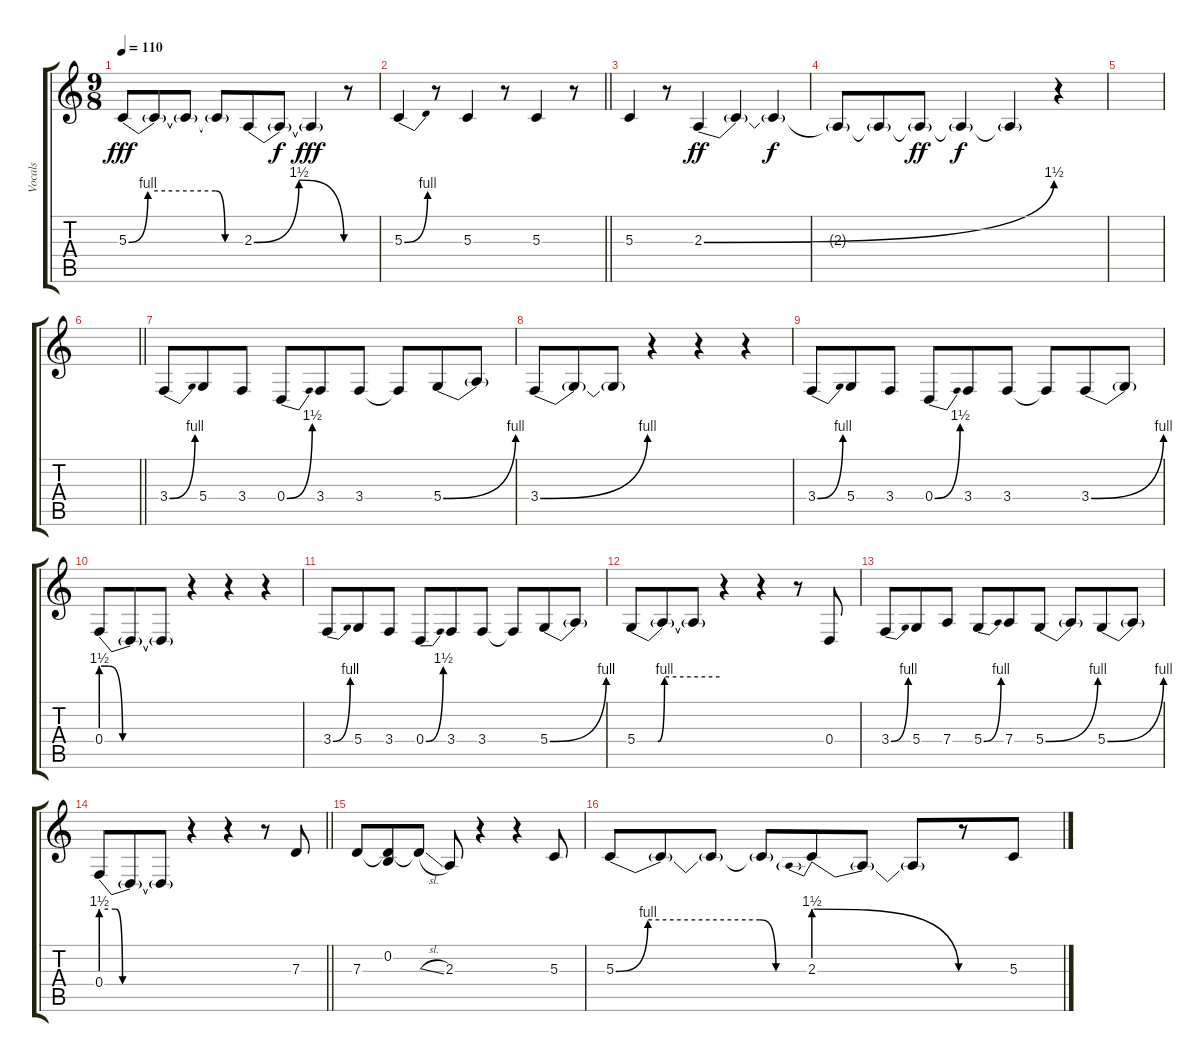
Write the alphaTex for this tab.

\track ("Vocals" "Vocals") {instrument sopranosax}
\staff {score tabs}
\tuning (E4 B3 G3 D3 A2 D2) {hide}
\ts (9 8)
\tempo 110
\clef g2
\ks c
5.3{be (custom 0 0 10 4 45 4 50 0 60 0)}.8{dy fff} 5.3{t}.8 5.3{t}.8 5.3{t}.8 2.3{be (bendrelease 0 0 5 6 45 6 60 0)}.8 2.3{t}.8{dy f} 2.3{t}.4{dy fff} r.8 |
\barLineRight lightlight
5.3{be (bend 0 0 60 4)}.4 r.8 5.3.4 r.8 5.3.4 r.8 |
\section ("" "")
5.3.4 r.8 2.3{be (bend 0 0 60 6)}.4{dy ff} 2.3{t}.4 2.3{t}.4{dy f} |
2.3{t}.8 2.3{t}.8 2.3{t}.8{dy ff} 2.3{t}.4{dy f} 2.3{t}.4 r.4 |
|
\barLineRight lightlight
|
\section ("" "")
3.4{be (bend 0 0 60 4)}.8 5.4.8 3.4.8 0.4{be (bend 0 0 60 6)}.8 3.4.8 3.4.8 3.4{t}.8 5.4{be (bend 0 0 60 4)}.8 5.4{t}.8 |
3.4{be (bend 0 0 60 4)}.8 3.4{t}.8 3.4{t}.8 r.4 r.4 r.4 |
3.4{be (bend 0 0 60 4)}.8 5.4.8 3.4.8 0.4{be (bend 0 0 60 6)}.8 3.4.8 3.4.8 3.4{t}.8 3.4{be (bend 0 0 60 4)}.8 3.4{t}.8 |
0.4{be (custom 0 6 5 6 15 0 60 0)}.8 0.4{t}.8 0.4{t}.8 r.4 r.4 r.4 |
3.4{be (bend 0 0 60 4)}.8 5.4.8 3.4.8 0.4{be (bend 0 0 60 6)}.8 3.4.8 3.4.8 3.4{t}.8 5.4{be (bend 0 0 60 4)}.8 5.4{t}.8 |
5.4{be (custom 0 0 15 0 20 4 60 4)}.8 5.4{t}.8 5.4{t}.8 r.4 r.4 r.8 0.4.8 |
3.4{be (bend 0 0 60 4)}.8 5.4.8 7.4.8 5.4{be (bend 0 0 60 4)}.8 7.4.8 5.4{be (bend 0 0 60 4)}.8 5.4{t}.8 5.4{be (bend 0 0 60 4)}.8 5.4{t}.8 |
\barLineRight lightlight
0.4{be (custom 0 6 10 6 15 0 60 0)}.8 0.4{t}.8 0.4{t}.8 r.4 r.4 r.8 7.3.8 |
7.3.8 (0.2 7.3{t}).8 7.3{sl t}.8 2.3.8 r.4 r.4 5.3.8 |
5.3{be (custom 0 0 10 4 45 4 50 0 60 0)}.8 5.3{t}.8 5.3{t}.8 5.3{t}.8 2.3{be (prebendrelease 0 6 60 0)}.8 2.3{t}.8 2.3{t}.8 r.8 5.3.8
